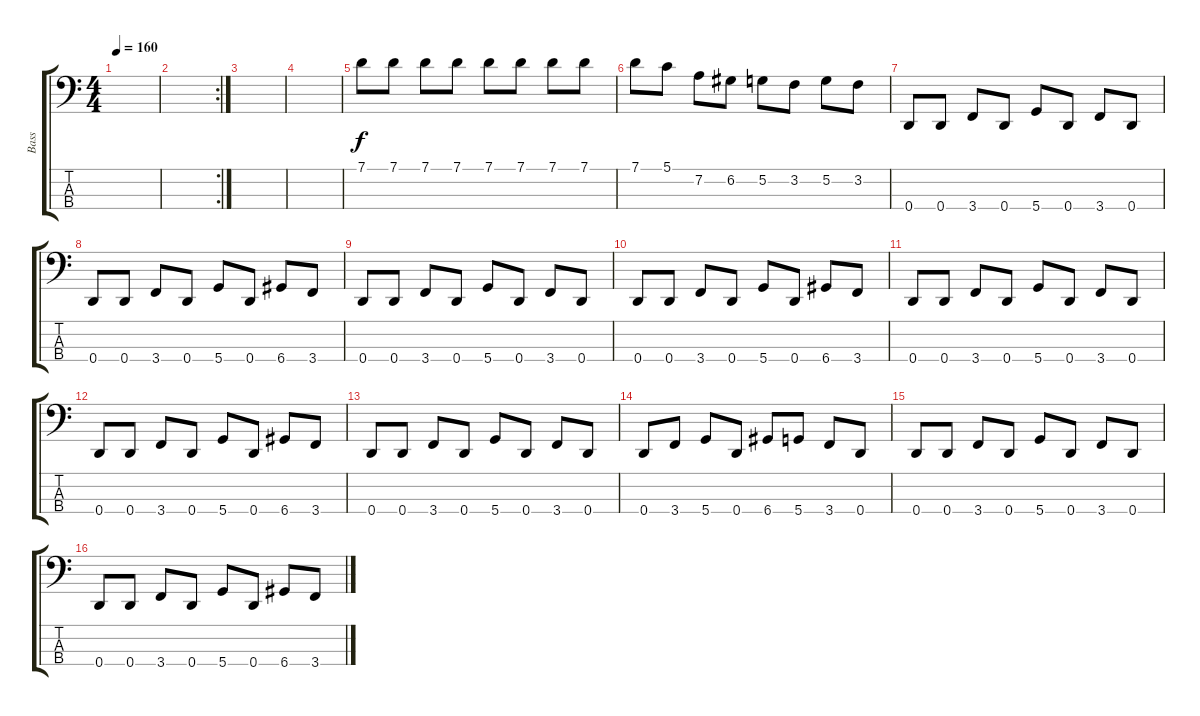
\track ("Bass" "Bass") {instrument acousticguitarnylon}
\staff {score tabs}
\tuning (G2 D2 A1 D1) {hide}
\ts (4 4)
\tempo 160
\clef f4
\ks c
|
\rc 2
|
|
|
7.1.8 7.1.8 7.1.8 7.1.8 7.1.8 7.1.8 7.1.8 7.1.8 |
7.1.8 5.1.8 7.2.8 6.2.8 5.2.8 3.2.8 5.2.8 3.2.8 |
0.4.8 0.4.8 3.4.8 0.4.8 5.4.8 0.4.8 3.4.8 0.4.8 |
0.4.8 0.4.8 3.4.8 0.4.8 5.4.8 0.4.8 6.4.8 3.4.8 |
0.4.8 0.4.8 3.4.8 0.4.8 5.4.8 0.4.8 3.4.8 0.4.8 |
0.4.8 0.4.8 3.4.8 0.4.8 5.4.8 0.4.8 6.4.8 3.4.8 |
0.4.8 0.4.8 3.4.8 0.4.8 5.4.8 0.4.8 3.4.8 0.4.8 |
0.4.8 0.4.8 3.4.8 0.4.8 5.4.8 0.4.8 6.4.8 3.4.8 |
0.4.8 0.4.8 3.4.8 0.4.8 5.4.8 0.4.8 3.4.8 0.4.8 |
0.4.8 3.4.8 5.4.8 0.4.8 6.4.8 5.4.8 3.4.8 0.4.8 |
0.4.8 0.4.8 3.4.8 0.4.8 5.4.8 0.4.8 3.4.8 0.4.8 |
0.4.8 0.4.8 3.4.8 0.4.8 5.4.8 0.4.8 6.4.8 3.4.8
